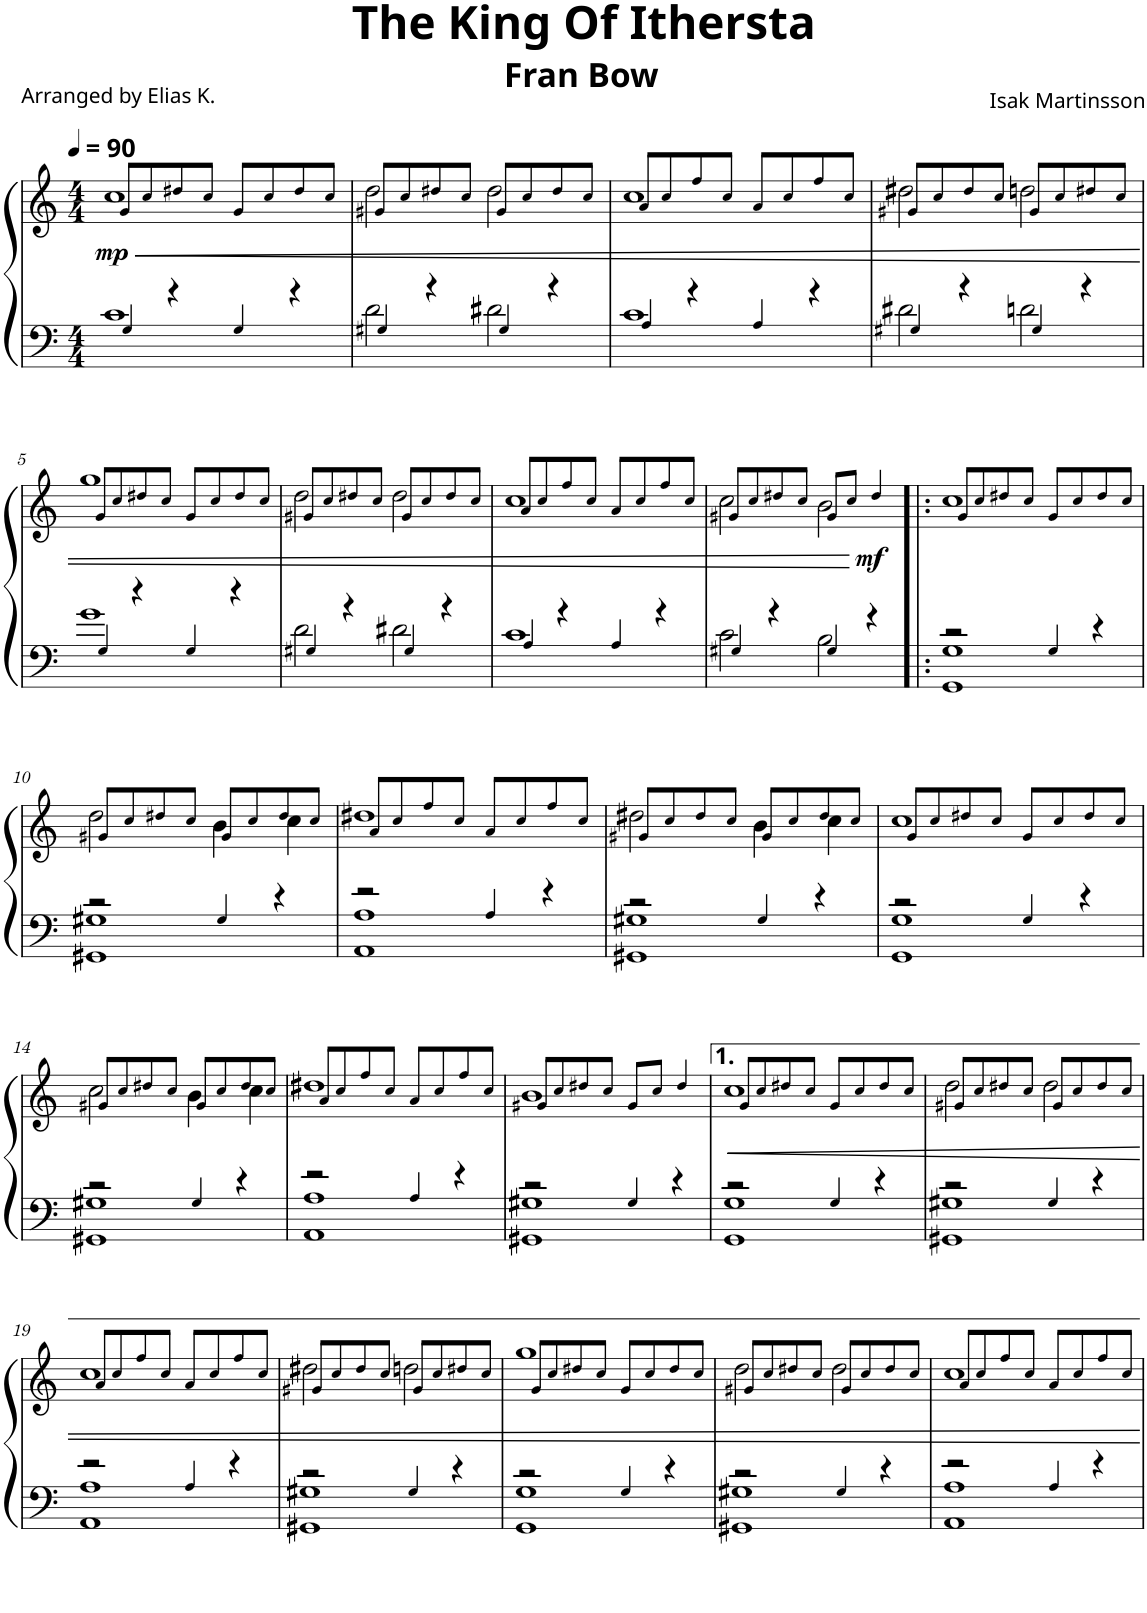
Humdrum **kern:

**kern	**kern	**dynam
*part1	*part1	*part1
*staff2	*staff1	*staff1/2
*I"Klavier	*	*
*I'Klav.	*	*
*clefF4	*clefG2	*
*k[]	*k[]	*
*M4/4	*M4/4	*
*MM90	*MM90	*
=1	=1	=1
*^	*	*
!	!	!	!LO:HP:b
*	*	*^	*
!	!	!	!	!LO:DY:n=1:b
4G!/	1c	8g!/L	1cc	< mp
.	.	8cc!/	.	.
4r	.	8dd#X!/	.	.
.	.	8cc!/J	.	.
4G!/	.	8g!/L	.	.
.	.	8cc!/	.	.
4r	.	8dd#!/	.	.
.	.	8cc!/J	.	.
=2	=2	=2	=2	=2
4G#X!/	2d\	8g#X!/L	2dd\	.
.	.	8cc!/	.	.
4r	.	8dd#X!/	.	.
.	.	8cc!/J	.	.
4G#!/	2d#X\	8g#!/L	2dd#\	.
.	.	8cc!/	.	.
4r	.	8dd#!/	.	.
.	.	8cc!/J	.	.
=3	=3	=3	=3	=3
4A!/	1c	8a!/L	1cc	.
.	.	8cc!/	.	.
4r	.	8ff!/	.	.
.	.	8cc!/J	.	.
4A!/	.	8a!/L	.	.
.	.	8cc!/	.	.
4r	.	8ff!/	.	.
.	.	8cc!/J	.	.
=4	=4	=4	=4	=4
4G#X!/	2d#X\	8g#X!/L	2dd#X\	.
.	.	8cc!/	.	.
4r	.	8dd#!/	.	.
.	.	8cc!/J	.	.
4G#!/	2dn\	8g#!/L	2ddn\	.
.	.	8cc!/	.	.
4r	.	8dd#X!/	.	.
.	.	8cc!/J	.	.
!!LO:LB:g=z	!!
=5	=5	=5	=5	=5
4G!/	1g	8g!/L	1gg	.
.	.	8cc!/	.	.
4r	.	8dd#X!/	.	.
.	.	8cc!/J	.	.
4G!/	.	8g!/L	.	.
.	.	8cc!/	.	.
4r	.	8dd#!/	.	.
.	.	8cc!/J	.	.
=6	=6	=6	=6	=6
4G#X!/	2d\	8g#X!/L	2dd\	.
.	.	8cc!/	.	.
4r	.	8dd#X!/	.	.
.	.	8cc!/J	.	.
4G#!/	2d#X\	8g#!/L	2dd#\	.
.	.	8cc!/	.	.
4r	.	8dd#!/	.	.
.	.	8cc!/J	.	.
=7	=7	=7	=7	=7
4A!/	1c	8a!/L	1cc	.
.	.	8cc!/	.	.
4r	.	8ff!/	.	.
.	.	8cc!/J	.	.
4A!/	.	8a!/L	.	.
.	.	8cc!/	.	.
4r	.	8ff!/	.	.
.	.	8cc!/J	.	.
=8	=8	=8	=8	=8
4G#X!/	2c\	8g#X!/L	2cc\	.
.	.	8cc!/	.	.
4r	.	8dd#X!/	.	.
.	.	8cc!/J	.	.
4G#!/	2B\	8g#!/L	2b\	.
.	.	8cc!/J	.	.
!	!	!	!	!LO:DY:n=1:b
4r	.	4dd#!/	.	[ mf
=9!|:	=9!|:	=9!|:	=9!|:	=9!|:
2r	1GG 1G	8g!/L	1cc	.
.	.	8cc!/	.	.
.	.	8dd#X!/	.	.
.	.	8cc!/J	.	.
4G!/	.	8g!/L	.	.
.	.	8cc!/	.	.
4r	.	8dd#!/	.	.
.	.	8cc!/J	.	.
!!LO:LB:g=z	!!
=10	=10	=10	=10	=10
2r	1GG#X 1G#X	8g#X!/L	2dd\	.
.	.	8cc!/	.	.
.	.	8dd#X!/	.	.
.	.	8cc!/J	.	.
4G#!/	.	8g#!/L	4b\	.
.	.	8cc!/	.	.
4r	.	8dd#!/	4cc\	.
.	.	8cc!/J	.	.
=11	=11	=11	=11	=11
2r	1AA 1A	8a!/L	1dd#X	.
.	.	8cc!/	.	.
.	.	8ff!/	.	.
.	.	8cc!/J	.	.
4A!/	.	8a!/L	.	.
.	.	8cc!/	.	.
4r	.	8ff!/	.	.
.	.	8cc!/J	.	.
=12	=12	=12	=12	=12
2r	1GG#X 1G#X	8g#X!/L	2dd#X\	.
.	.	8cc!/	.	.
.	.	8dd#!/	.	.
.	.	8cc!/J	.	.
4G#!/	.	8g#!/L	4b\	.
.	.	8cc!/	.	.
4r	.	8dd#!/	4cc\	.
.	.	8cc!/J	.	.
=13	=13	=13	=13	=13
2r	1GG 1G	8g!/L	1cc	.
.	.	8cc!/	.	.
.	.	8dd#X!/	.	.
.	.	8cc!/J	.	.
4G!/	.	8g!/L	.	.
.	.	8cc!/	.	.
4r	.	8dd#!/	.	.
.	.	8cc!/J	.	.
!!LO:LB:g=z	!!
=14	=14	=14	=14	=14
2r	1GG#X 1G#X	8g#X!/L	2cc\	.
.	.	8cc!/	.	.
.	.	8dd#X!/	.	.
.	.	8cc!/J	.	.
4G#!/	.	8g#!/L	4b\	.
.	.	8cc!/	.	.
4r	.	8dd#!/	4cc\	.
.	.	8cc!/J	.	.
=15	=15	=15	=15	=15
2r	1AA 1A	8a!/L	1dd#X	.
.	.	8cc!/	.	.
.	.	8ff!/	.	.
.	.	8cc!/J	.	.
4A!/	.	8a!/L	.	.
.	.	8cc!/	.	.
4r	.	8ff!/	.	.
.	.	8cc!/J	.	.
=16	=16	=16	=16	=16
2r	1GG#X 1G#X	8g#X!/L	1b	.
.	.	8cc!/	.	.
.	.	8dd#X!/	.	.
.	.	8cc!/J	.	.
4G#!/	.	8g#!/L	.	.
.	.	8cc!/J	.	.
4r	.	4dd#!/	.	.
=17	=17	=17	=17	=17
2r	1GG 1G	8g!/L	1cc	.
.	.	8cc!/	.	.
.	.	8dd#X!/	.	.
.	.	8cc!/J	.	.
4G!/	.	8g!/L	.	.
.	.	8cc!/	.	.
4r	.	8dd#!/	.	.
.	.	8cc!/J	.	.
=18	=18	=18	=18	=18
2r	1GG#X 1G#X	8g#X!/L	2dd\	.
.	.	8cc!/	.	.
.	.	8dd#X!/	.	.
.	.	8cc!/J	.	.
4G#!/	.	8g#!/L	2dd#\	.
.	.	8cc!/	.	.
4r	.	8dd#!/	.	.
.	.	8cc!/J	.	.
!!LO:LB:g=z	!!
=19	=19	=19	=19	=19
2r	1AA 1A	8a!/L	1cc	.
.	.	8cc!/	.	.
.	.	8ff!/	.	.
.	.	8cc!/J	.	.
4A!/	.	8a!/L	.	.
.	.	8cc!/	.	.
4r	.	8ff!/	.	.
.	.	8cc!/J	.	.
=20	=20	=20	=20	=20
2r	1GG#X 1G#X	8g#X!/L	2dd#X\	.
.	.	8cc!/	.	.
.	.	8dd#!/	.	.
.	.	8cc!/J	.	.
4G#!/	.	8g#!/L	2ddn\	.
.	.	8cc!/	.	.
4r	.	8dd#X!/	.	.
.	.	8cc!/J	.	.
=21	=21	=21	=21	=21
2r	1GG 1G	8g!/L	1gg	.
.	.	8cc!/	.	.
.	.	8dd#X!/	.	.
.	.	8cc!/J	.	.
4G!/	.	8g!/L	.	.
.	.	8cc!/	.	.
4r	.	8dd#!/	.	.
.	.	8cc!/J	.	.
=22	=22	=22	=22	=22
2r	1GG#X 1G#X	8g#X!/L	2dd\	.
.	.	8cc!/	.	.
.	.	8dd#X!/	.	.
.	.	8cc!/J	.	.
4G#!/	.	8g#!/L	2dd#\	.
.	.	8cc!/	.	.
4r	.	8dd#!/	.	.
.	.	8cc!/J	.	.
=23	=23	=23	=23	=23
2r	1AA 1A	8a!/L	1cc	.
.	.	8cc!/	.	.
.	.	8ff!/	.	.
.	.	8cc!/J	.	.
4A!/	.	8a!/L	.	.
.	.	8cc!/	.	.
4r	.	8ff!/	.	.
.	.	8cc!/J	.	.
*v	*v	*	*	*
*	*v	*v	*
=	=	=
*-	*-	*-
